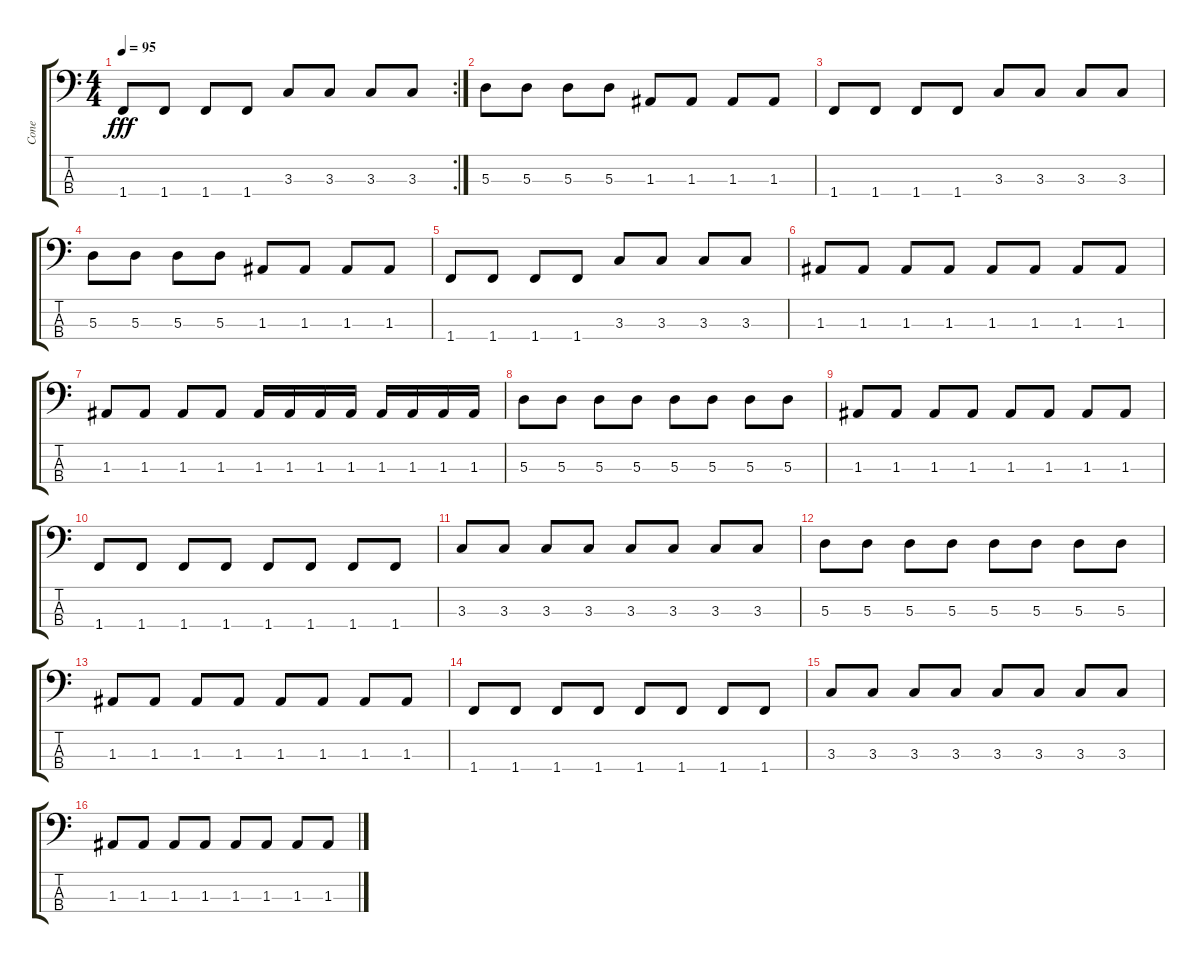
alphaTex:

\track ("Cone" "Cone") {instrument electricbasspick}
\staff {score tabs}
\tuning (G2 D2 A1 E1) {hide}
\rc 2
\ts (4 4)
\tempo 95
\clef f4
\ks c
1.4.8{dy fff} 1.4.8 1.4.8 1.4.8 3.3.8 3.3.8 3.3.8 3.3.8 |
5.3.8 5.3.8 5.3.8 5.3.8 1.3.8 1.3.8 1.3.8 1.3.8 |
1.4.8 1.4.8 1.4.8 1.4.8 3.3.8 3.3.8 3.3.8 3.3.8 |
5.3.8 5.3.8 5.3.8 5.3.8 1.3.8 1.3.8 1.3.8 1.3.8 |
1.4.8 1.4.8 1.4.8 1.4.8 3.3.8 3.3.8 3.3.8 3.3.8 |
1.3.8 1.3.8 1.3.8 1.3.8 1.3.8 1.3.8 1.3.8 1.3.8 |
1.3.8 1.3.8 1.3.8 1.3.8 1.3.16 1.3.16 1.3.16 1.3.16 1.3.16 1.3.16 1.3.16 1.3.16 |
5.3.8 5.3.8 5.3.8 5.3.8 5.3.8 5.3.8 5.3.8 5.3.8 |
1.3.8 1.3.8 1.3.8 1.3.8 1.3.8 1.3.8 1.3.8 1.3.8 |
1.4.8 1.4.8 1.4.8 1.4.8 1.4.8 1.4.8 1.4.8 1.4.8 |
3.3.8 3.3.8 3.3.8 3.3.8 3.3.8 3.3.8 3.3.8 3.3.8 |
5.3.8 5.3.8 5.3.8 5.3.8 5.3.8 5.3.8 5.3.8 5.3.8 |
1.3.8 1.3.8 1.3.8 1.3.8 1.3.8 1.3.8 1.3.8 1.3.8 |
1.4.8 1.4.8 1.4.8 1.4.8 1.4.8 1.4.8 1.4.8 1.4.8 |
3.3.8 3.3.8 3.3.8 3.3.8 3.3.8 3.3.8 3.3.8 3.3.8 |
1.3.8 1.3.8 1.3.8 1.3.8 1.3.8 1.3.8 1.3.8 1.3.8
